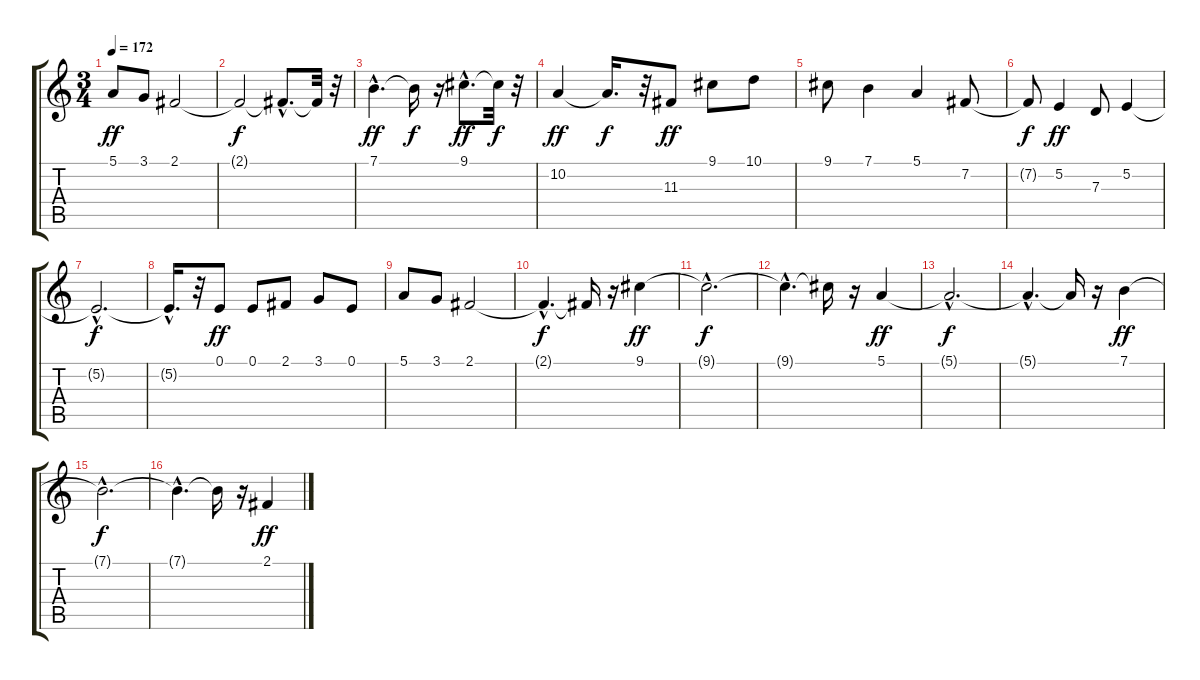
\track "" {instrument pizzicatostrings}
\staff {score tabs}
\tuning (E4 B3 G3 D3 A2 E2) {hide}
\ts (3 4)
\tempo 172
\clef g2
\ks c
5.1.8{dy ff} 3.1.8 2.1.2 |
2.1{t}.2{dy f} 2.1{hac t}.8{d} 2.1{t}.32 r.32 |
7.1{hac}.4{d dy ff} 7.1{t}.16{dy f} r.16 9.1{hac}.8{d dy ff} 9.1{t}.32{dy f} r.32 |
10.2.4{dy ff} 10.2{t}.16{d dy f} r.32 11.3.8{dy ff} 9.1.8 10.1.8 |
9.1.8 7.1.4 5.1.4 7.2.8 |
7.2{t}.8{dy f} 5.2.4{dy ff} 7.3.8 5.2.4 |
5.2{hac t}.2{d dy f} |
5.2{hac t}.16{d} r.32 0.1.8{dy ff} 0.1.8 2.1.8 3.1.8 0.1.8 |
5.1.8 3.1.8 2.1.2 |
2.1{hac t}.4{d dy f} 2.1{t}.16 r.16 9.1.4{dy ff} |
9.1{hac t}.2{d dy f} |
9.1{hac t}.4{d} 9.1{t}.16 r.16 5.1.4{dy ff} |
5.1{hac t}.2{d dy f} |
5.1{hac t}.4{d} 5.1{t}.16 r.16 7.1.4{dy ff} |
7.1{hac t}.2{d dy f} |
7.1{hac t}.4{d} 7.1{t}.16 r.16 2.1.4{dy ff}
